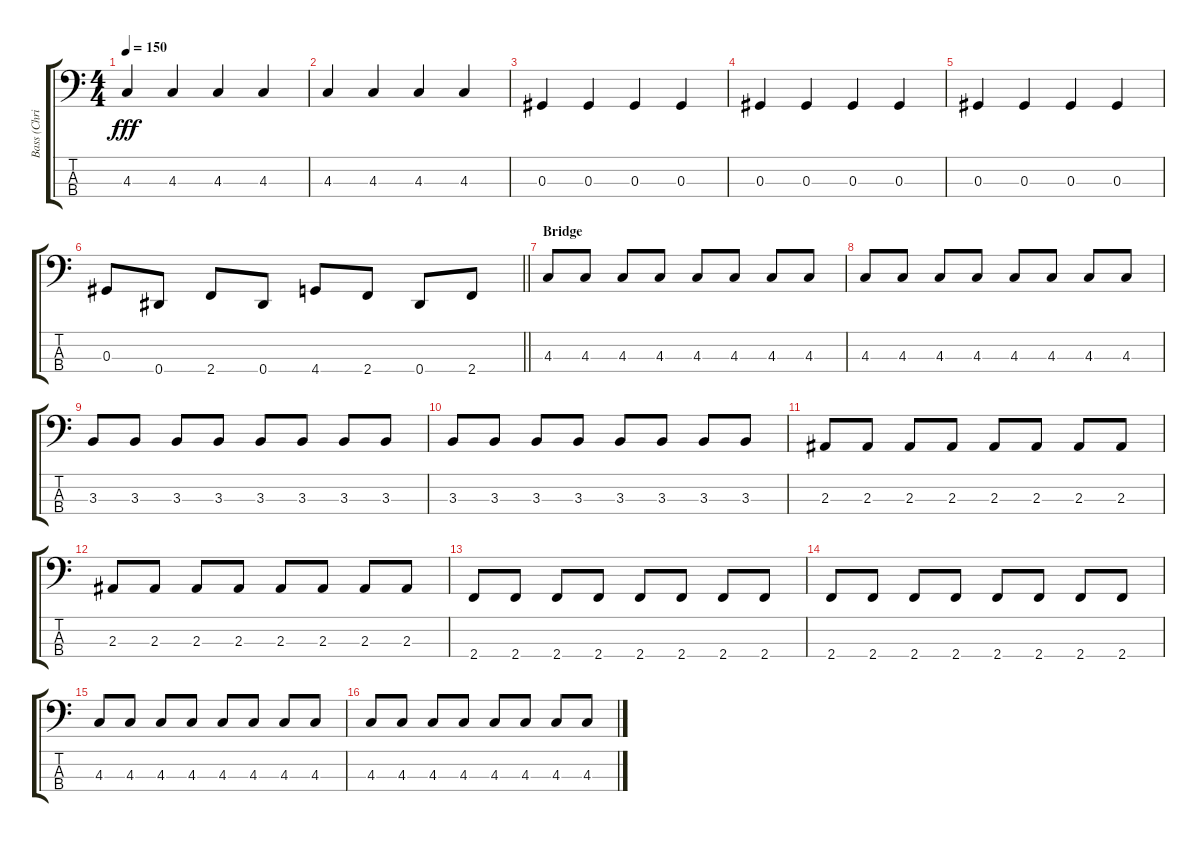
\track ("Bass (Christopher Steele)" "Bass (Chri") {instrument electricbassfinger}
\staff {score tabs}
\tuning (Gb2 Db2 Ab1 Eb1) {hide}
\ts (4 4)
\tempo 150
\clef f4
\ks c
4.3.4{dy fff} 4.3.4 4.3.4 4.3.4 |
4.3.4 4.3.4 4.3.4 4.3.4 |
0.3.4 0.3.4 0.3.4 0.3.4 |
0.3.4 0.3.4 0.3.4 0.3.4 |
0.3.4 0.3.4 0.3.4 0.3.4 |
\barLineRight lightlight
0.3.8 0.4.8 2.4.8 0.4.8 4.4.8 2.4.8 0.4.8 2.4.8 |
\section ("" "Bridge")
4.3.8 4.3.8 4.3.8 4.3.8 4.3.8 4.3.8 4.3.8 4.3.8 |
4.3.8 4.3.8 4.3.8 4.3.8 4.3.8 4.3.8 4.3.8 4.3.8 |
3.3.8 3.3.8 3.3.8 3.3.8 3.3.8 3.3.8 3.3.8 3.3.8 |
3.3.8 3.3.8 3.3.8 3.3.8 3.3.8 3.3.8 3.3.8 3.3.8 |
2.3.8 2.3.8 2.3.8 2.3.8 2.3.8 2.3.8 2.3.8 2.3.8 |
2.3.8 2.3.8 2.3.8 2.3.8 2.3.8 2.3.8 2.3.8 2.3.8 |
2.4.8 2.4.8 2.4.8 2.4.8 2.4.8 2.4.8 2.4.8 2.4.8 |
2.4.8 2.4.8 2.4.8 2.4.8 2.4.8 2.4.8 2.4.8 2.4.8 |
4.3.8 4.3.8 4.3.8 4.3.8 4.3.8 4.3.8 4.3.8 4.3.8 |
4.3.8 4.3.8 4.3.8 4.3.8 4.3.8 4.3.8 4.3.8 4.3.8
